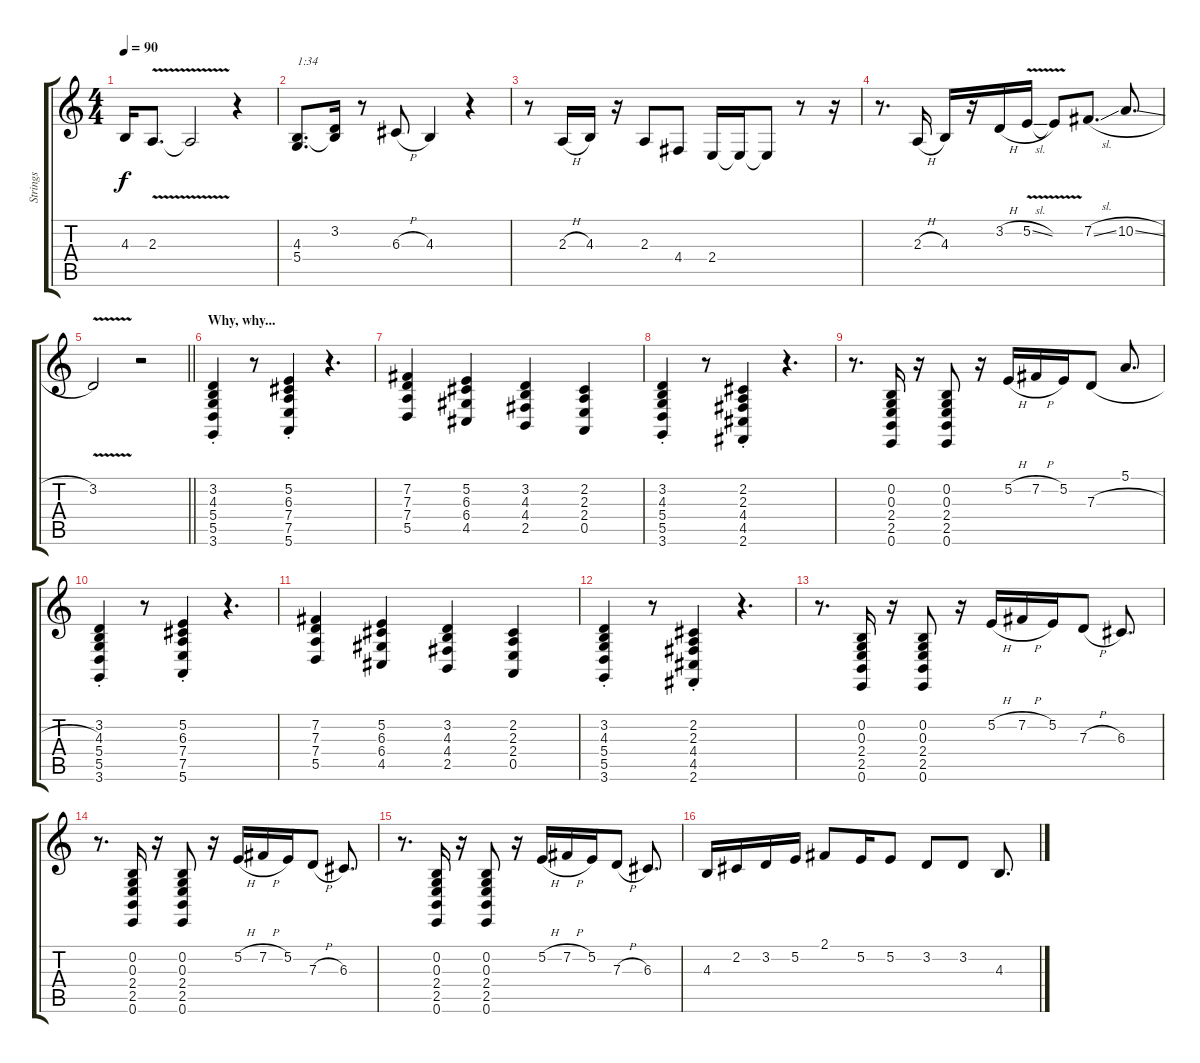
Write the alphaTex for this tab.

\track ("Strings" "Strings") {instrument synthvoice}
\staff {score tabs}
\tuning (E4 B3 G3 D3 A2 E2) {hide}
\ts (4 4)
\tempo 90
\clef g2
\ks c
4.3{t}.16{dy f} 2.3{v}.8{d} 2.3{t}.2 r.4 |
(4.3 5.4).8{d txt "1:34"} (3.2 4.3{t}).16 r.8 6.3{h}.8 4.3.4 r.4 |
r.8 2.3{h}.16 4.3.16 r.16 2.3.8 4.4.8 2.4.16 2.4{t}.16 2.4{t}.8 r.8 r.16 |
r.8{d} 2.3{h}.16 4.3.16 r.16 3.2{h}.16 5.2{v sl}.16 5.2{t}.8 7.2{sl}.8{d} 10.2{sl}.8{d} |
\barLineRight lightlight
3.2{v}.2 r.2 |
\section ("" "Why, why...")
(3.2 4.3 5.4 5.5 3.6{st}).4 r.8 (5.2 6.3 7.4 7.5 5.6{st}).4 r.4{d} |
(7.2 7.3 7.4 5.5).4 (5.2 6.3 6.4 4.5).4 (3.2 4.3 4.4 2.5).4 (2.2 2.3 2.4 0.5).4 |
(3.2 4.3 5.4 5.5 3.6{st}).4 r.8 (2.2 2.3 4.4 4.5 2.6{st}).4 r.4{d} |
r.8{d} (0.2 0.3 2.4 2.5 0.6).16 r.16 (0.2 0.3 2.4 2.5 0.6).8 r.16 5.2{h}.16 7.2{h}.16 5.2.16 7.3{h}.8 5.1.8{d} |
(3.2 4.3 5.4 5.5 3.6{st}).4 r.8 (5.2 6.3 7.4 7.5 5.6{st}).4 r.4{d} |
(7.2 7.3 7.4 5.5).4 (5.2 6.3 6.4 4.5).4 (3.2 4.3 4.4 2.5).4 (2.2 2.3 2.4 0.5).4 |
(3.2 4.3 5.4 5.5 3.6{st}).4 r.8 (2.2 2.3 4.4 4.5 2.6{st}).4 r.4{d} |
r.8{d} (0.2 0.3 2.4 2.5 0.6).16 r.16 (0.2 0.3 2.4 2.5 0.6).8 r.16 5.2{h}.16 7.2{h}.16 5.2.16 7.3{h}.8 6.3.8{d} |
r.8{d} (0.2 0.3 2.4 2.5 0.6).16 r.16 (0.2 0.3 2.4 2.5 0.6).8 r.16 5.2{h}.16 7.2{h}.16 5.2.16 7.3{h}.8 6.3.8{d} |
r.8{d} (0.2 0.3 2.4 2.5 0.6).16 r.16 (0.2 0.3 2.4 2.5 0.6).8 r.16 5.2{h}.16 7.2{h}.16 5.2.16 7.3{h}.8 6.3.8{d} |
4.3.16 2.2.16 3.2.16 5.2.16 2.1.8 5.2.16 5.2.8 3.2.8 3.2.8 4.3.8{d}
